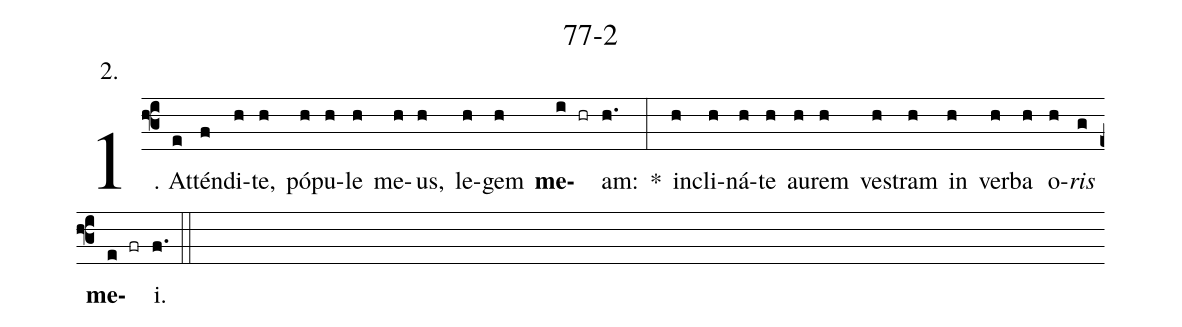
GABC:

name: 77-2;
annotation: 2.;
%%
(f3)1. At(e)tén(f)di(h)te,(h) pó(h)pu(h)le(h) me(h)us,(h) le(h)gem(h) <b>me</b>(i hr)am:(h.) *(:) in(h)cli(h)ná(h)te(h) au(h)rem(h) ves(h)tram(h) in(h) ver(h)ba(h) o(h)<i>ris</i>(g) <b>me</b>(e fr)i.(f.) (::)
